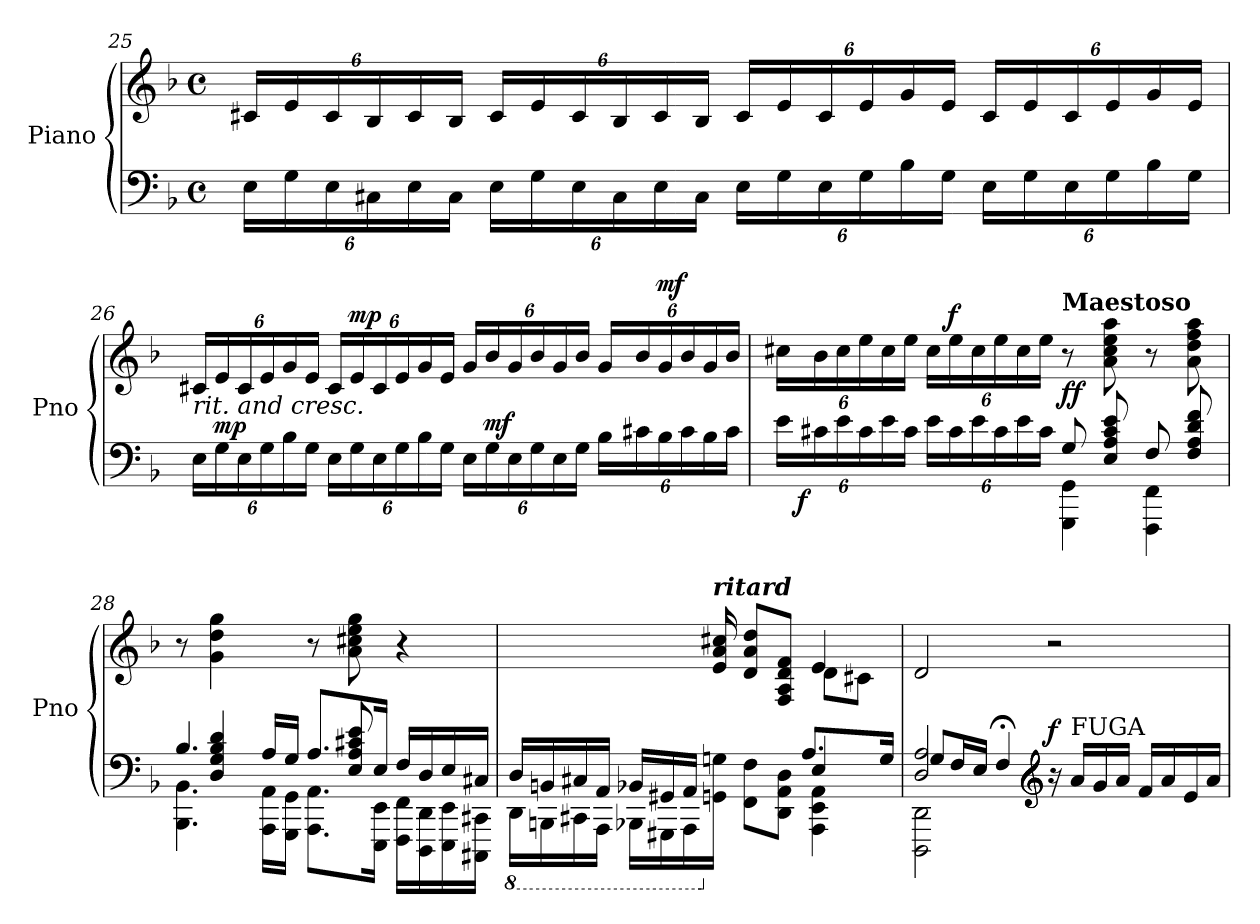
**kern	**kern	**dynam
*part1	*part1	*part1
*staff2	*staff1	*staff1/2
*I"Piano	*	*
*I'Pno	*	*
!!LO:LB:g=z
*clefF4	*clefG2	*
*k[b-]	*k[b-]	*
*M4/4	*M4/4	*
*met(c)	*met(c)	*
*Xbrackettup	*Xbrackettup	*
=25	=25	=25
24E\LL	24c#X/LL	.
24G\	24e/	.
24E\	24c#/	.
24C#X\	24B-/	.
24E\	24c#/	.
24C#\JJ	24B-/JJ	.
24E\LL	24c#/LL	.
24G\	24e/	.
24E\	24c#/	.
24C#\	24B-/	.
24E\	24c#/	.
24C#\JJ	24B-/JJ	.
24E\LL	24c#/LL	.
24G\	24e/	.
24E\	24c#/	.
24G\	24e/	.
24B-\	24g/	.
24G\JJ	24e/JJ	.
24E\LL	24c#/LL	.
24G\	24e/	.
24E\	24c#/	.
24G\	24e/	.
24B-\	24g/	.
24G\JJ	24e/JJ	.
=26	=26	=26
!LO:TX:a:i:t=rit. and cresc.	!	!
24E\LL	24c#X/LL	.
!	!	!LO:DY:a=2
24G\	24e/	mp
24E\	24c#/	.
*	*MM78	*
24G\	24e/	.
24B-\	24g/	.
24G\JJ	24e/JJ	.
24E\LL	24c#/LL	.
!	!	!LO:DY:a
24G\	24e/	mp
24E\	24c#/	.
24G\	24e/	.
24B-\	24g/	.
24G\JJ	24e/JJ	.
24E\LL	24g/LL	.
!	!	!LO:DY:a=2
24G\	24b-/	mf
24E\	24g/	.
*	*MM72	*
24G\	24b-/	.
24E\	24g/	.
24G\JJ	24b-/JJ	.
24B-\LL	24g/LL	.
24c#X\	24b-/	.
!	!	!LO:DY:a
24B-\	24g/	mf
24c#\	24b-/	.
24B-\	24g/	.
24c#\JJ	24b-/JJ	.
!!LO:LB:g=z
=27	=27	=27
*^	*	*
24e\LL	2ryy	24cc#X\LL	.
!	!	!	!LO:DY:b=2
24c#X\	.	24b-\	f
24e\	.	24cc#\	.
*	*	*MM66	*
24c#\	.	24ee\	.
24e\	.	24cc#\	.
24c#\JJ	.	24ee\JJ	.
24e\LL	.	24cc#\LL	.
!	!	!	!LO:DY:a
24c#\	.	24ee\	f
24e\	.	24cc#\	.
24c#\	.	24ee\	.
24e\	.	24cc#\	.
24c#\JJ	.	24ee\JJ	.
!	!	!LO:TX:a:B:t=Maestoso	!
!	!	!	!LO:DY:b
8G/	4GGG\ 4GG\	8r	ff
8E/ 8A/ 8c#/ 8e/	.	8a\ 8cc#\ 8ee\ 8aa\	.
8F/	4FFF\ 4FF\	8r	.
8F/ 8A/ 8d/ 8f/	.	8a\ 8dd\ 8ff\ 8aa\	.
=28	=28	=28	=28
*	*^	*	*
8rcyy	4.BBB-\ 4.BB-\	4.B-/	8r	.
4D/ 4G/ 4B-/ 4d/	.	.	4g\ 4dd\ 4gg\	.
8rcyy	16AAA\ 16AA\LL	16A/LL	8ryy	.
.	16GGG\ 16GG\JJ	16G/JJ	.	.
8ryy	8.AAA\ 8.AA\L	8.A/L	8r	.
8E/ 8A/ 8c#X/ 8e/	.	.	8a\ 8cc#X\ 8ee\ 8gg\	.
.	16EEE\ 16EE\Jk	16E/Jk	.	.
4ryy	16FFF\ 16FF\LL	16F/LL	4r	.
.	16DDD\ 16DD\	16D/	.	.
.	16EEE\ 16EE\	16E/	.	.
.	16CCC#X\ 16CC#X\JJ	16C#X/JJ	.	.
=29	=29	=29	=29	=29
*8ba	*	*	*	*
*	*	*	*^	*
16DD/LL	16DDD\LL	2.rAyy	4ryy	2.ryy	.
16BBBn/	16BBBBn\	.	.	.	.
16CC#X/	16CCC#X\	.	.	.	.
16AAA/JJ	16AAAA\JJ	.	.	.	.
16BBB-X/LL	16BBBB-X\LL	.	8ryy	.	.
16GGG#X/	16GGGG#X\	.	.	.	.
16AAA/JJ	16AAAA\	.	16ryy	.	.
*X8ba	*	*	*	*	*
!	!	!	!LO:TX:a:Bi:t=ritard	!	!
16rFyy	16GGn\ 16Gn\JJ	.	16e/ 16a/ 16cc#X/	.	.
8rFyy	8FF\ 8F\L	.	8d/ 8a/ 8dd/L	.	.
8rFyy	8DD\ 8AA\ 8D\J	.	8F/ 8A/ 8d/ 8f/J	.	.
4E/	4AAA\ 4EE\ 4AA\	8.A/L	4e/	8d\L	.
.	.	.	.	8c#X\J	.
.	.	16G/Jk	.	.	.
*	*	*	*v	*v	*
!!LO:LB:g=z
=30	=30	=30	=30	=30
2D/ 2A/	2DDD\ 2DD\	8G/L	2d/	.
.	.	16F/L	.	.
.	.	16E/JJ	.	.
.	.	4F;</	.	.
*clefG2	*	*	*	*
!	!	!	!	!LO:DY:a=2
16r	2rgyy	2rFyy	2r	f
!LO:TX:a:t=FUGA	!	!	!	!
16a/LL	.	.	.	.
16g/	.	.	.	.
16a/JJ	.	.	.	.
16f/LL	.	.	.	.
16a/	.	.	.	.
16e/	.	.	.	.
16a/JJ	.	.	.	.
*v	*v	*v	*	*
=	=	=
*-	*-	*-
